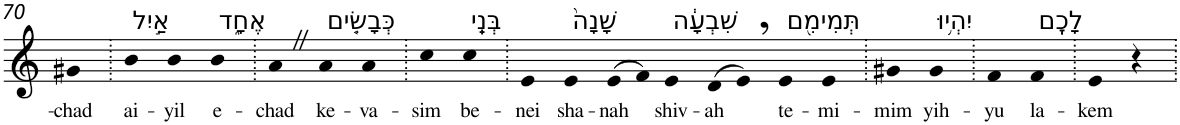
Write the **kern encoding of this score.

**kern	**text
*part1	*part1
*staff1	*staff1
*I"Piano	*
*I'Pno	*
!!LO:PB:g=z
*clefG2	*
*k[]	*
=70	=70
!	!LO:LY:b
4g#X	-chad
=71.	=71.
!LO:TX:a:t=אַ֣יִל	!
!	!LO:LY:b
4b	ai-
!	!LO:LY:b
4b	-yil
!LO:TX:a:t=אֶחָ֑ד	!
!	!LO:LY:b
4b	e-
=72.	=72.
!	!LO:LY:b
4aZ	-chad
!LO:TX:a:t=כְּבָשִׂ֤ים	!
!	!LO:LY:b
4a	ke-
!	!LO:LY:b
4a	-va-
=73.	=73.
!	!LO:LY:b
4cc	-sim
!LO:TX:a:t=בְּנֵֽי	!
!	!LO:LY:b
4cc	be-
=74.	=74.
!	!LO:LY:b
4e	-nei
!LO:TX:a:t=שָׁנָה֙	!
!	!LO:LY:b
4e	sha-
!	!LO:LY:b
(>8e	-nah
8f)	.
!LO:TX:a:t=שִׁבְעָ֔ה	!
!	!LO:LY:b
4e	shiv-
!	!LO:LY:b
(>8d	-ah
8e,)	.
!LO:TX:a:t=תְּמִימִ֖ם	!
!	!LO:LY:b
4e	te-
!	!LO:LY:b
4e	-mi-
=75.	=75.
!	!LO:LY:b
4g#X	-mim
!LO:TX:a:t=יִהְי֥וּ	!
!	!LO:LY:b
4g#	yih-
=76.	=76.
!	!LO:LY:b
4f	-yu
!LO:TX:a:t=לָכֶֽם	!
!	!LO:LY:b
4f	la-
=77.	=77.
!	!LO:LY:b
4e	-kem
4r	.
=.	=.
*-	*-
